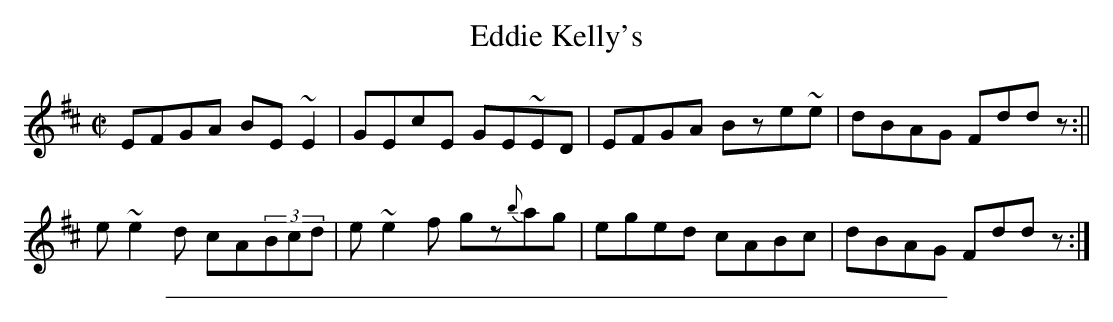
X:1
T: Eddie Kelly's
L:1/8
M:C|
K:Edor
EFGA BE~E2|GEcE GE~ED|EFGA Bze~e|dBAG Fddz:||
e~e2d cA(3Bcd|e~e2f gz{b}ag|eged cABc|dBAG Fddz:|
